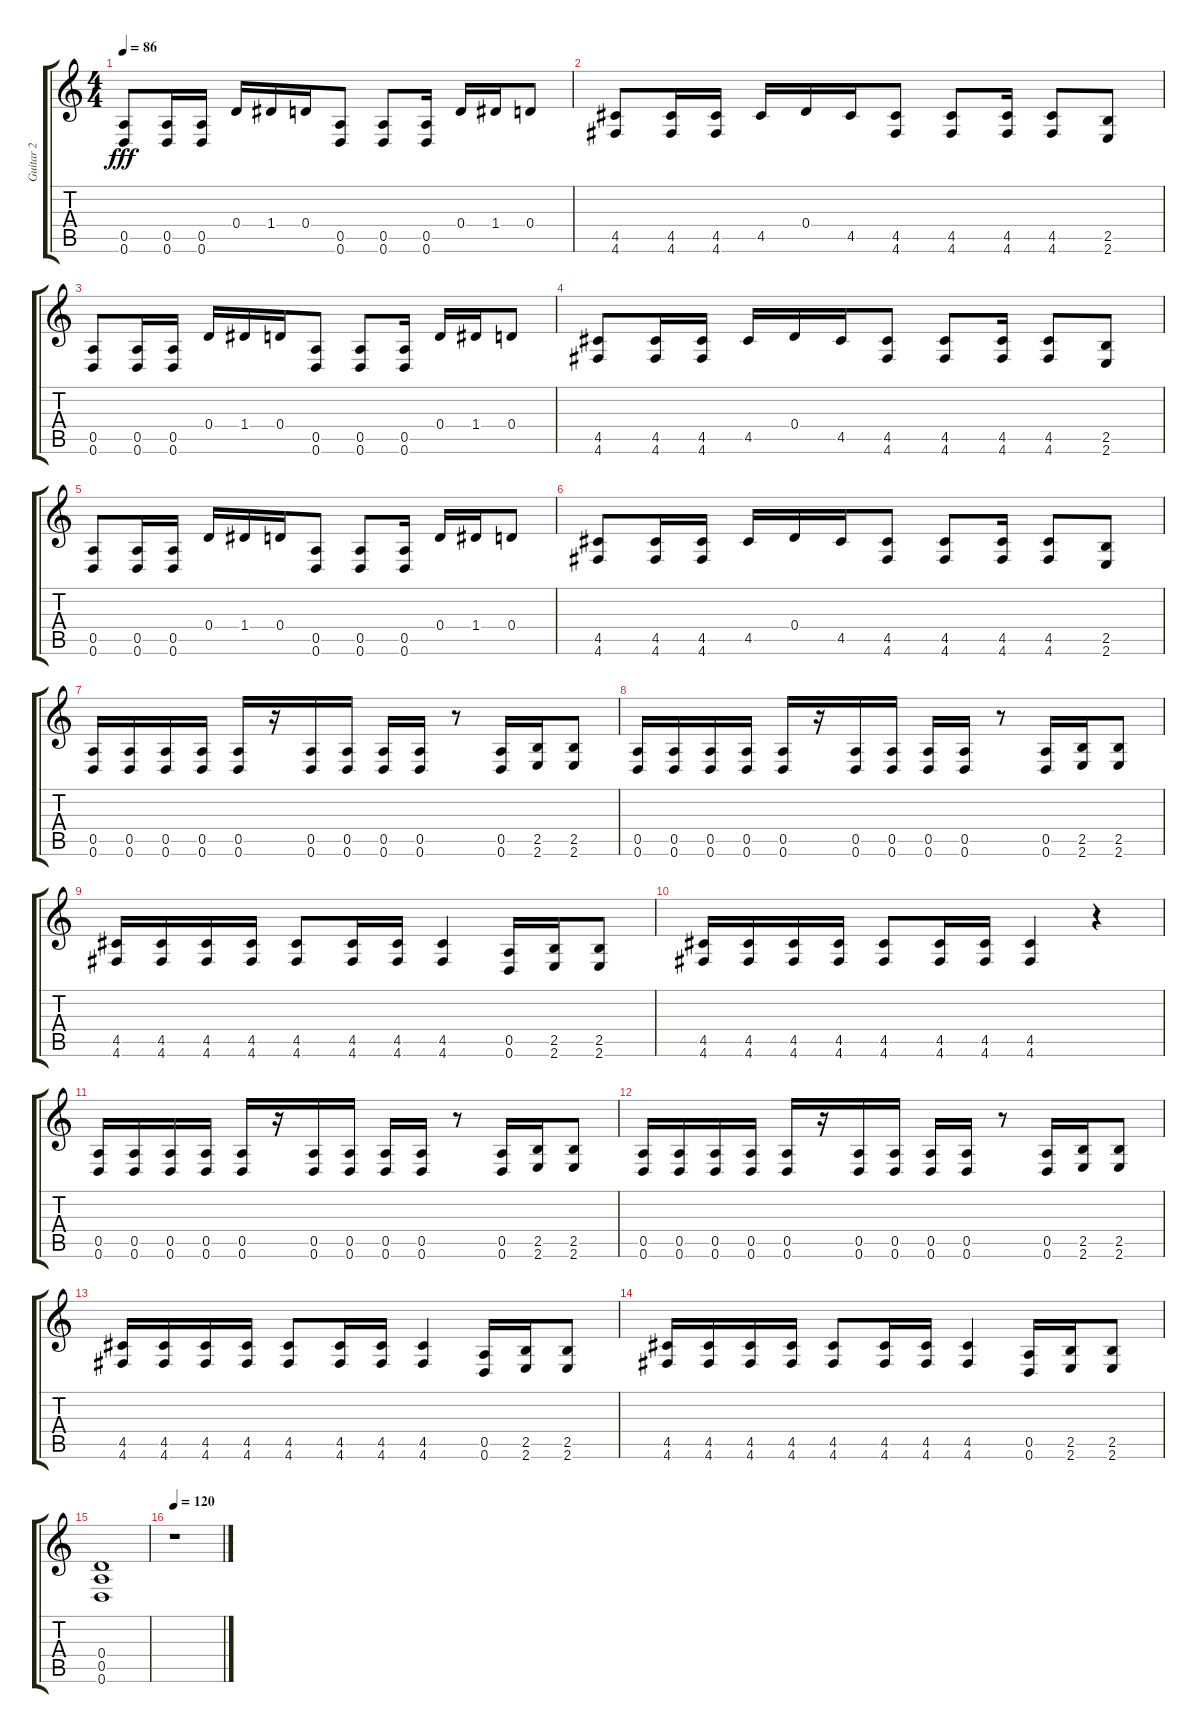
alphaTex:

\track ("Guitar 2" "Guitar 2") {instrument distortionguitar}
\staff {score tabs}
\tuning (E4 B3 G3 D3 A2 D2) {hide}
\ts (4 4)
\tempo 86
\clef g2
\ks c
(0.5 0.6).8{dy fff} (0.5 0.6).16 (0.5 0.6).16 0.4.16 1.4.16 0.4.16 (0.5 0.6).8 (0.5 0.6).8 (0.5 0.6).16 0.4.16 1.4.16 0.4.8 |
(4.5 4.6).8 (4.5 4.6).16 (4.5 4.6).16 4.5.16 0.4.16 4.5.16 (4.5 4.6).8 (4.5 4.6).8 (4.5 4.6).16 (4.5 4.6).8 (2.5 2.6).8 |
(0.5 0.6).8 (0.5 0.6).16 (0.5 0.6).16 0.4.16 1.4.16 0.4.16 (0.5 0.6).8 (0.5 0.6).8 (0.5 0.6).16 0.4.16 1.4.16 0.4.8 |
(4.5 4.6).8 (4.5 4.6).16 (4.5 4.6).16 4.5.16 0.4.16 4.5.16 (4.5 4.6).8 (4.5 4.6).8 (4.5 4.6).16 (4.5 4.6).8 (2.5 2.6).8 |
(0.5 0.6).8 (0.5 0.6).16 (0.5 0.6).16 0.4.16 1.4.16 0.4.16 (0.5 0.6).8 (0.5 0.6).8 (0.5 0.6).16 0.4.16 1.4.16 0.4.8 |
(4.5 4.6).8 (4.5 4.6).16 (4.5 4.6).16 4.5.16 0.4.16 4.5.16 (4.5 4.6).8 (4.5 4.6).8 (4.5 4.6).16 (4.5 4.6).8 (2.5 2.6).8 |
(0.5 0.6).16 (0.5 0.6).16 (0.5 0.6).16 (0.5 0.6).16 (0.5 0.6).16 r.16 (0.5 0.6).16 (0.5 0.6).16 (0.5 0.6).16 (0.5 0.6).16 r.8 (0.5 0.6).16 (2.5 2.6).16 (2.5 2.6).8 |
(0.5 0.6).16 (0.5 0.6).16 (0.5 0.6).16 (0.5 0.6).16 (0.5 0.6).16 r.16 (0.5 0.6).16 (0.5 0.6).16 (0.5 0.6).16 (0.5 0.6).16 r.8 (0.5 0.6).16 (2.5 2.6).16 (2.5 2.6).8 |
(4.5 4.6).16 (4.5 4.6).16 (4.5 4.6).16 (4.5 4.6).16 (4.5 4.6).8 (4.5 4.6).16 (4.5 4.6).16 (4.5 4.6).4 (0.5 0.6).16 (2.5 2.6).16 (2.5 2.6).8 |
(4.5 4.6).16 (4.5 4.6).16 (4.5 4.6).16 (4.5 4.6).16 (4.5 4.6).8 (4.5 4.6).16 (4.5 4.6).16 (4.5 4.6).4 r.4 |
(0.5 0.6).16 (0.5 0.6).16 (0.5 0.6).16 (0.5 0.6).16 (0.5 0.6).16 r.16 (0.5 0.6).16 (0.5 0.6).16 (0.5 0.6).16 (0.5 0.6).16 r.8 (0.5 0.6).16 (2.5 2.6).16 (2.5 2.6).8 |
(0.5 0.6).16 (0.5 0.6).16 (0.5 0.6).16 (0.5 0.6).16 (0.5 0.6).16 r.16 (0.5 0.6).16 (0.5 0.6).16 (0.5 0.6).16 (0.5 0.6).16 r.8 (0.5 0.6).16 (2.5 2.6).16 (2.5 2.6).8 |
(4.5 4.6).16 (4.5 4.6).16 (4.5 4.6).16 (4.5 4.6).16 (4.5 4.6).8 (4.5 4.6).16 (4.5 4.6).16 (4.5 4.6).4 (0.5 0.6).16 (2.5 2.6).16 (2.5 2.6).8 |
(4.5 4.6).16 (4.5 4.6).16 (4.5 4.6).16 (4.5 4.6).16 (4.5 4.6).8 (4.5 4.6).16 (4.5 4.6).16 (4.5 4.6).4 (0.5 0.6).16 (2.5 2.6).16 (2.5 2.6).8 |
(0.4 0.5 0.6).1 |
\tempo 120
r.1
